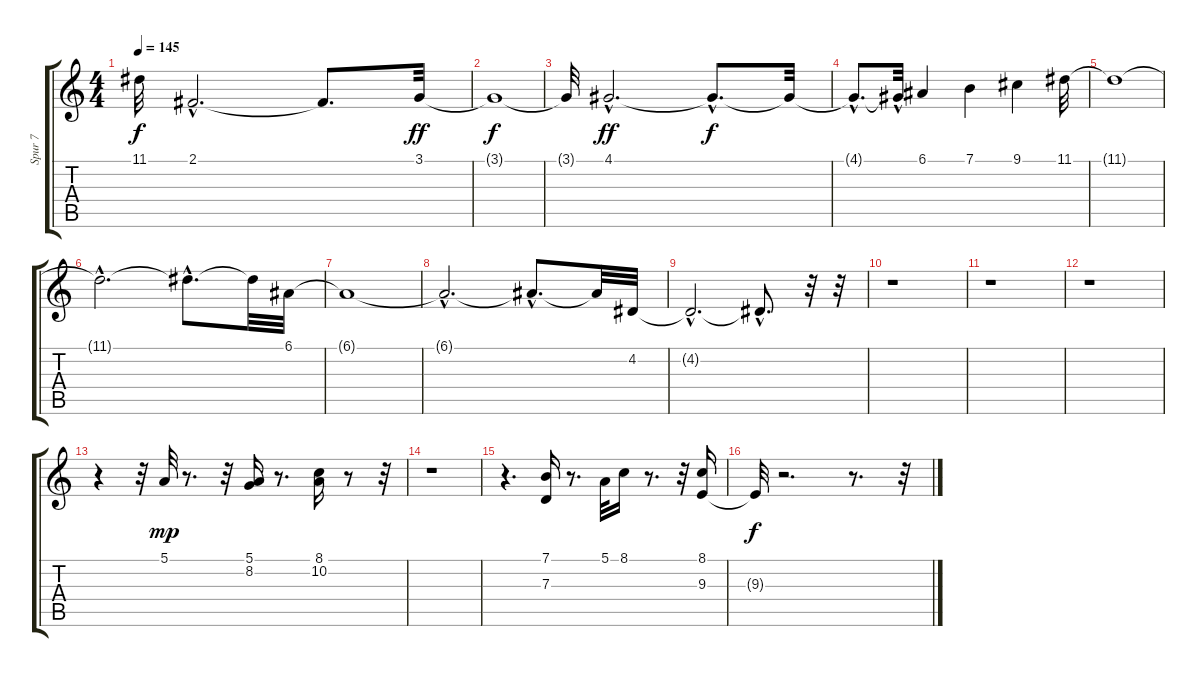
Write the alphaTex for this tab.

\track ("Spur 7" "Spur 7") {instrument stringensemble1}
\staff {score tabs}
\tuning (E4 B3 G3 D3 A2 E2) {hide}
\ts (4 4)
\tempo 145
\clef g2
\ks c
11.1{t}.32{dy f} 2.1{hac}.2{d} 2.1{t}.8{d} 3.1.32{dy ff} |
3.1{t}.1{dy f} |
3.1{t}.32 4.1{hac}.2{d dy ff} 4.1{hac t}.8{d dy f} 4.1{t}.32 |
4.1{hac t}.8{d} 4.1{hac t}.32 6.1.4 7.1.4 9.1.4 11.1.32 |
11.1{t}.1 |
11.1{hac t}.2{d} 11.1{hac t}.8{d} 11.1{t}.32 6.1.32 |
6.1{t}.1 |
6.1{hac t}.2{d} 6.1{hac t}.8{d} 6.1{t}.32 4.2.32 |
4.2{hac t}.2{d} 4.2{hac t}.8{d} r.32 r.32{volume 12} |
r.1 |
r.1 |
r.1 |
r.4 r.32 5.1.32{dy mp volume 8} r.8{d} r.32 (5.1 8.2).16 r.8{d} (8.1 10.2).16 r.8 r.32 |
r.1 |
r.4{d} (7.1 7.3).16{volume 9} r.8{d} 5.1.32 8.1.16 r.8{d} r.32 (8.1 9.3).16 |
9.3{t}.32{dy f} r.2{d} r.8{d} r.32
